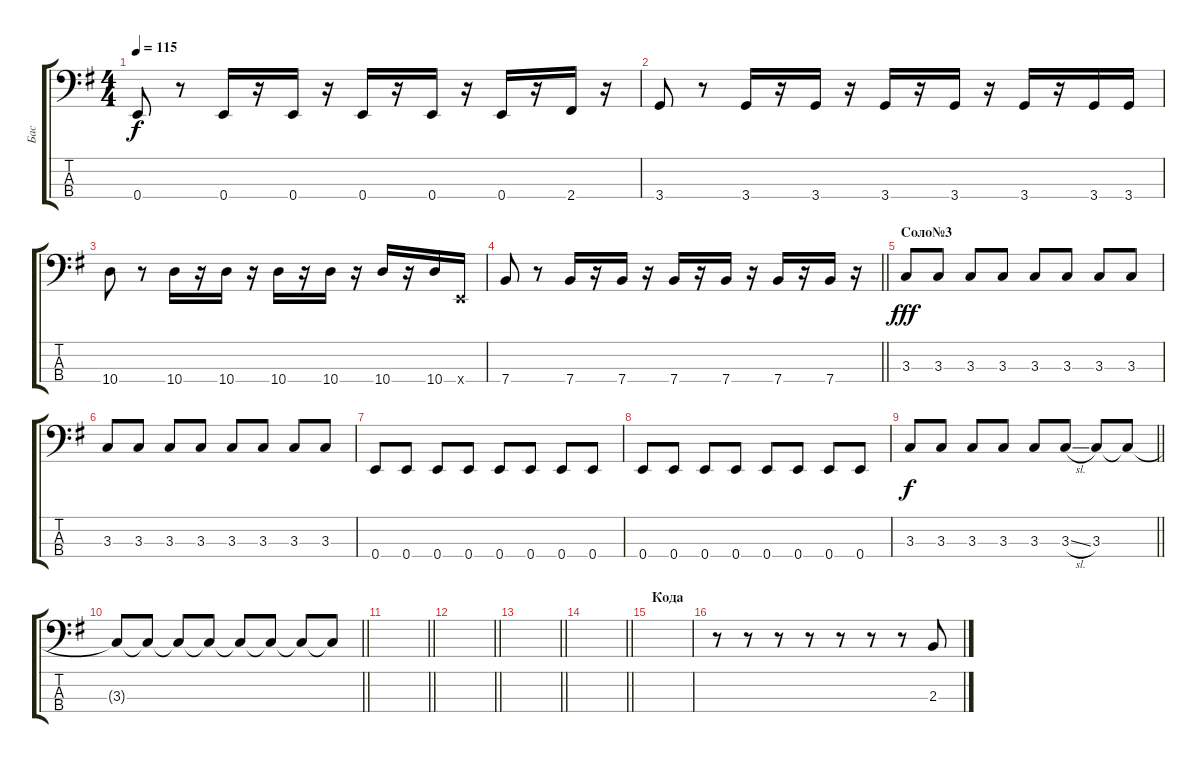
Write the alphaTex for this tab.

\track ("Бас" "Бас") {instrument electricbassfinger}
\staff {score tabs}
\tuning (G2 D2 A1 E1) {hide}
\ts (4 4)
\tempo 115
\clef f4
\ks g
0.4.8{dy f} r.8 0.4.16 r.16 0.4.16 r.16 0.4.16 r.16 0.4.16 r.16 0.4.16 r.16 2.4.16 r.16 |
3.4.8 r.8 3.4.16 r.16 3.4.16 r.16 3.4.16 r.16 3.4.16 r.16 3.4.16 r.16 3.4.16 3.4.16 |
10.4.8 r.8 10.4.16 r.16 10.4.16 r.16 10.4.16 r.16 10.4.16 r.16 10.4.16 r.16 10.4.16 0.4{x}.16 |
\barLineRight lightlight
7.4.8 r.8 7.4.16 r.16 7.4.16 r.16 7.4.16 r.16 7.4.16 r.16 7.4.16 r.16 7.4.16 r.16 |
\section ("" "Соло№3")
3.3.8{dy fff instrument electricbassfinger} 3.3.8 3.3.8 3.3.8 3.3.8 3.3.8 3.3.8 3.3.8 |
3.3.8 3.3.8 3.3.8 3.3.8 3.3.8 3.3.8 3.3.8 3.3.8 |
0.4.8 0.4.8 0.4.8 0.4.8 0.4.8 0.4.8 0.4.8 0.4.8 |
0.4.8 0.4.8 0.4.8 0.4.8 0.4.8 0.4.8 0.4.8 0.4.8 |
\barLineRight lightlight
3.3.8{dy f} 3.3.8 3.3.8 3.3.8 3.3.8 3.3{sl}.8 3.3.8 3.3{t}.8 |
\barLineRight lightlight
3.3{t}.8 3.3{t}.8 3.3{t}.8 3.3{t}.8 3.3{t}.8 3.3{t}.8 3.3{t}.8 3.3{t}.8 |
\barLineRight lightlight
|
\barLineRight lightlight
|
\barLineRight lightlight
|
\barLineRight lightlight
|
\section ("" "Кода")
|
r.8 r.8 r.8 r.8 r.8 r.8 r.8 2.3.8
